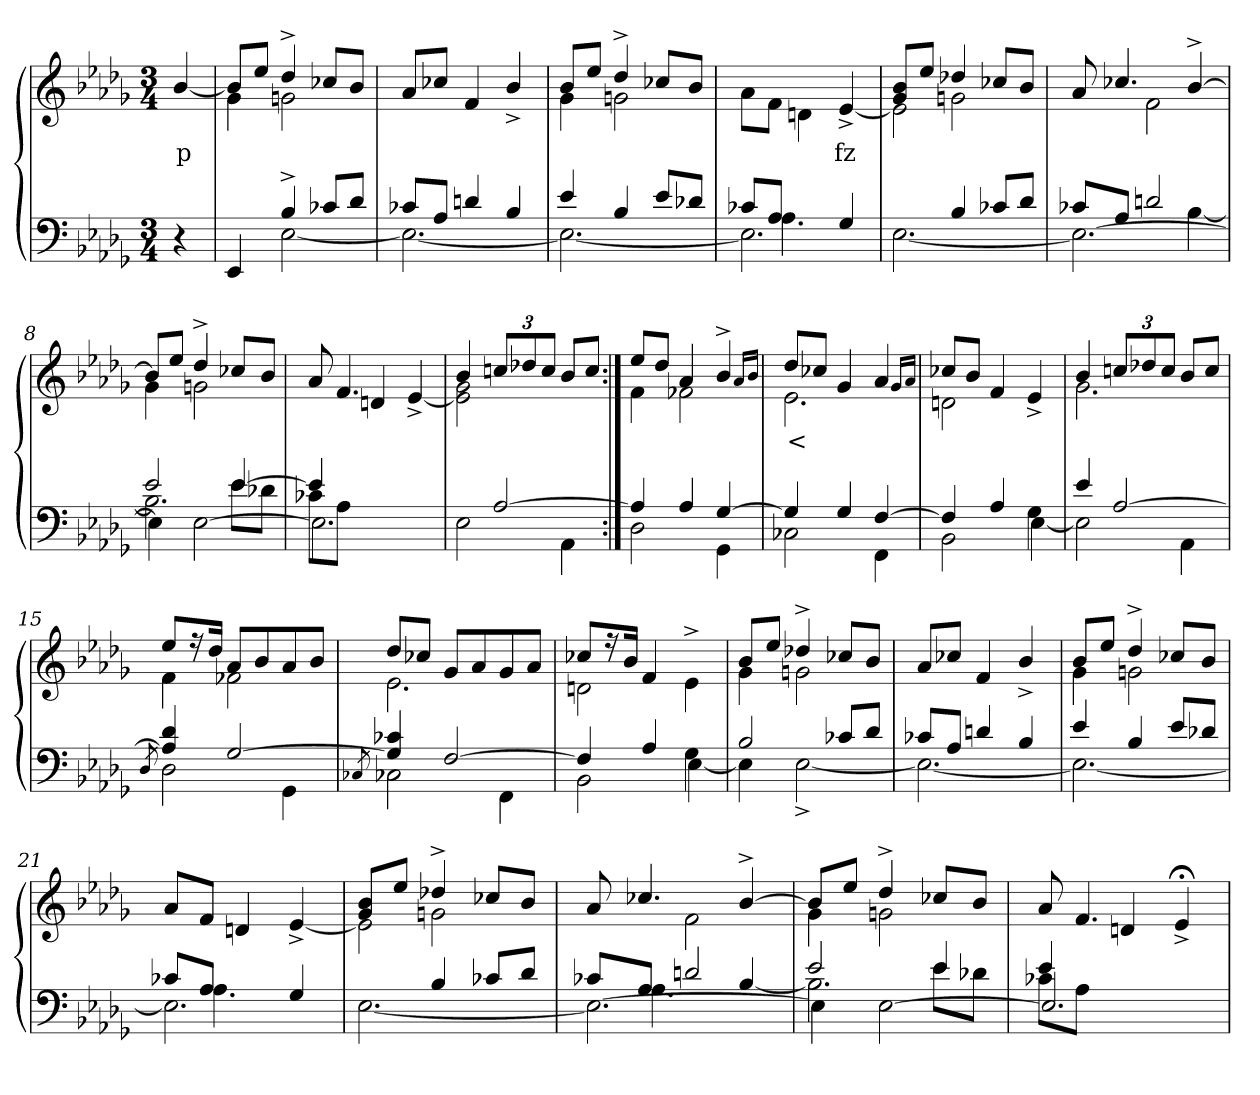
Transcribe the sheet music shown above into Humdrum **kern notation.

**kern	**kern	**text
*part2	*part1	*part1
*staff2	*staff1	*staff1
*clefF4	*clefG2	*
*k[b-e-a-d-g-]	*k[b-e-a-d-g-]	*
*M3/4	*M3/4	*
=1	=1	=1
4r	[4b-/	p
=2	=2	=2
*^	*^	*
4ryy	4EE-	8b-L]	4g-	.
.	.	8ee-J	.	.
4B-^>	[2E-	4dd-^>	2gn	.
8c-XL	.	8cc-XL	.	.
8d-J	.	8b-J	.	.
*	*	*v	*v	*
=3	=3	=3	=3
8c-XL	2.E-_	8a-/L	.
8A-J	.	8cc-XJ	.
4dn	.	4f	.
4B-	.	4b-^>/	.
=4	=4	=4	=4
*	*	*^	*
4e-	2.E-_	8b-L	4g-	.
.	.	8ee-J	.	.
4B-	.	4dd-^>	2gn	.
8e-L	.	8cc-XL	.	.
8d-XJ	.	8b-J	.	.
*	*	*v	*v	*
=5	=5	=5	=5
*	*^	*	*
8c-XL	8ryy	2.E-\]	8a-\L	.
8A-J	4.A-	.	8fJ	.
4ryy	.	.	4dn\	.
4G-/	4ryy	.	[4e-^>	fz
*	*v	*v	*	*
=6	=6	=6	=6
*	*	*^	*
*	*	*	*^	*
4ryy	[2.E-	4ryy	8b-/ 8g-/L	2e-\]	.
.	.	.	8ee-J	.	.
4B-	.	4dd-X	2gn	.	.
8c-XL	.	8cc-X/L	.	4ryy	.
8d-J	.	8b-J	.	.	.
*	*	*	*v	*v	*
=7	=7	=7	=7	=7
*	*^	*	*	*
8c-XL	2ryy	2.E-\_	8a-	4ryy	.
8A-J	.	.	4.cc-X	.	.
2dn	.	.	.	2f	.
.	[4B-	.	[4b-^>	.	.
=8	=8	=8	=8	=8	=8
*	*	*^	*	*	*
2e-	2.B-]	4E-\]	2ryy	8b-L]	4g-	.
.	.	.	.	8ee-J	.	.
.	.	[2E-\	.	4dd-^>	2gn	.
[4e-	.	.	8e-L	8cc-XL	.	.
.	.	.	8d-XJ	8b-J	.	.
*	*	*v	*v	*	*	*
=9	=9	=9	=9	=9	=9
4e-]	8c-XL	2.E-\]	8a-	4ryy	.
.	8A-J	.	4.f	.	.
2ryy	2ryy	.	.	4dn/	.
.	.	.	[4e-^>	4ryy	.
*	*v	*v	*	*	*
=10	=10	=10	=10	=10
4ryy	2E-	4b-	2g- 2e-]	.
[2A-	.	12ccnL	.	.
.	.	12dd-X	.	.
.	.	12ccJ	.	.
.	4AA-	8b-/L	4ryy	.
.	.	8ccJ	.	.
=11:|!	=11:|!	=11:|!	=11:|!	=11:|!
4A-]	2D-	8ee-L	4f	.
.	.	8dd-J	.	.
4A-	.	4a-	2f-X	.
[4G-	4GG-	4b-^>	.	.
.	.	16qa-/L	.	.
.	.	16qb-/J	.	.
=12	=12	=12	=12	=12
4G-]	2C-X	8dd-L	2.e-	<
.	.	8cc-XJ	.	.
4G-	.	4g-	.	.
[4F	4FF	4a-	.	.
.	.	16qg-/LL	.	.
.	.	16qa-/JJ	.	.
=13	=13	=13	=13	=13
4F]	2BB-	8cc-XL	2dn	.
.	.	8b-J	.	.
4A-	.	4f	.	.
4G-\	[4E-	4e-^>	4ryy	.
=14	=14	=14	=14	=14
4e-	2E-]	4b-	2.g-	.
[2A-	.	12ccnL	.	.
.	.	12dd-X	.	.
.	.	12ccJ	.	.
.	4AA-	8b-L	.	.
.	.	8ccJ	.	.
=15	=15	=15	=15	=15
8qD-/	.	.	.	.
4d- 4A-]	2D-	8ee-L	4f	.
.	.	16r	.	.
.	.	16dd-Jk	.	.
[2G-	.	8a-L	2f-X	.
.	.	8b-	.	.
.	4GG-	8a-	.	.
.	.	8b-J	.	.
=16	=16	=16	=16	=16
8qC-X/	.	.	.	.
4c- 4G-]	2C-	8dd-L	2.e-	.
.	.	8cc-XJ	.	.
[2F	.	8g-L	.	.
.	.	8a-	.	.
.	4FF	8g-	.	.
.	.	8a-J	.	.
=17	=17	=17	=17	=17
4F]	2BB-	8cc-XL	2dn	.
.	.	16r	.	.
.	.	16b-Jk	.	.
4A-	.	4f	.	.
4G-\	[4E-	4e-^>\	4ryy	.
=18	=18	=18	=18	=18
2B-	4E-]	8b-L	4g-	.
.	.	8ee-J	.	.
.	[2E-^>	4dd-X^>	2gn	.
8c-XL	.	8cc-XL	.	.
8d-J	.	8b-J	.	.
*	*	*v	*v	*
=19	=19	=19	=19
8c-XL	2.E-_	8a-/L	.
8A-J	.	8cc-XJ	.
4dn	.	4f	.
4B-	.	4b-^>/	.
=20	=20	=20	=20
*	*	*^	*
4e-	2.E-_	8b-L	4g-	.
.	.	8ee-J	.	.
4B-	.	4dd-^>	2gn	.
8e-L	.	8cc-XL	.	.
8d-XJ	.	8b-J	.	.
*	*	*v	*v	*
=21	=21	=21	=21
*	*^	*	*
8c-XL	8ryy	2.E-\]	8a-L	.
8A-J	4.A-	.	8fJ	.
2ryy	.	.	4dn	.
.	4G-/	.	[4e-^>	.
*	*v	*v	*	*
=22	=22	=22	=22
*	*	*^	*
*	*	*	*^	*
4ryy	[2.E-	4ryy	8b-/ 8g-/L	2e-\]	.
.	.	.	8ee-J	.	.
4B-	.	4dd-X^>	2gn	.	.
8c-XL	.	4ryy	.	8cc-X/L	.
8d-J	.	.	.	8b-/J	.
*	*	*	*v	*v	*
=23	=23	=23	=23	=23
*	*^	*	*	*
8c-XL	8ryy	2.E-\_	8a-	4ryy	.
8A-J	4.A-	.	4.cc-X	.	.
2dn	.	.	.	2f	.
.	[4B-/	.	[4b-^>	.	.
=24	=24	=24	=24	=24	=24
*	*	*^	*	*	*
2e-	2.B-]	4E-\]	2ryy	8b-L]	4g-	.
.	.	.	.	8ee-J	.	.
.	.	[2E-\	.	4dd-^>	2gn	.
4e-	.	.	8e-L	8cc-XL	.	.
.	.	.	8d-XJ	8b-J	.	.
*	*	*v	*v	*	*	*
=25	=25	=25	=25	=25	=25
8c-X\L	4e-/	2.E-]	8a-	4ryy	.
8A-J	.	.	4.f	.	.
2ryy	2ryy	.	.	4dn/	.
.	.	.	4e-;<^>	4ryy	.
*v	*v	*v	*	*	*
*	*v	*v	*
=	=	=
*-	*-	*-
